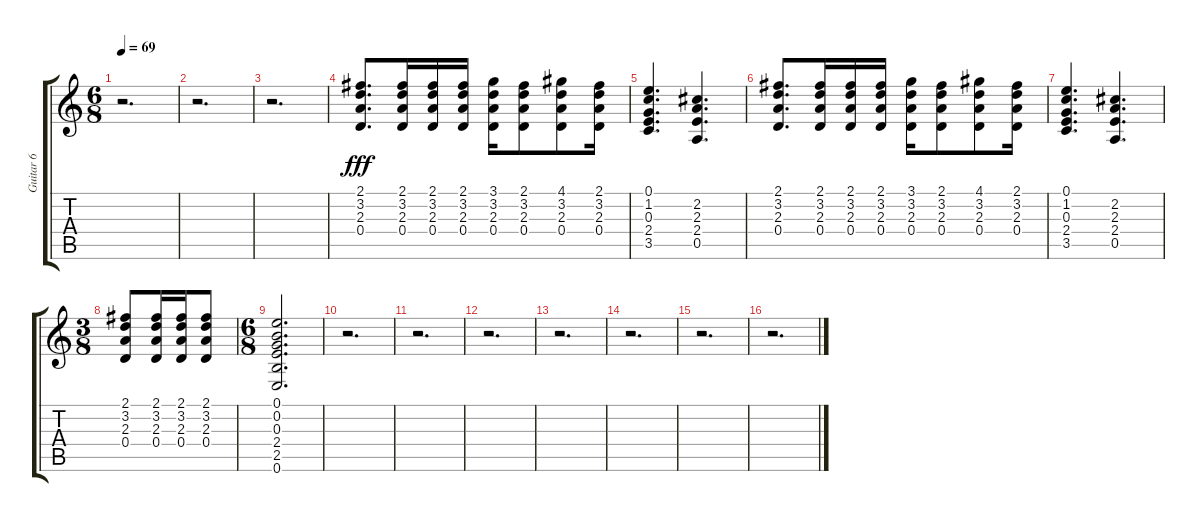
\track ("Guitar 6" "Guitar 6") {instrument electricguitarjazz}
\staff {score tabs}
\tuning (E4 B3 G3 D3 A2 E2) {hide}
\ts (6 8)
\tempo 69
\clef g2
\ks c
r.2{d dy fff} |
r.2{d} |
r.2{d} |
(2.1 3.2 2.3 0.4).8{d} (2.1 3.2 2.3 0.4).16 (2.1 3.2 2.3 0.4).16 (2.1 3.2 2.3 0.4).16 (3.1 3.2 2.3 0.4).16 (2.1 3.2 2.3 0.4).8 (4.1 3.2 2.3 0.4).8 (2.1 3.2 2.3 0.4).16 |
(0.1 1.2 0.3 2.4 3.5).4{d} (2.2 2.3 2.4 0.5).4{d} |
(2.1 3.2 2.3 0.4).8{d} (2.1 3.2 2.3 0.4).16 (2.1 3.2 2.3 0.4).16 (2.1 3.2 2.3 0.4).16 (3.1 3.2 2.3 0.4).16 (2.1 3.2 2.3 0.4).8 (4.1 3.2 2.3 0.4).8 (2.1 3.2 2.3 0.4).16 |
(0.1 1.2 0.3 2.4 3.5).4{d} (2.2 2.3 2.4 0.5).4{d} |
\ts (3 8)
(2.1 3.2 2.3 0.4).8 (2.1 3.2 2.3 0.4).16 (2.1 3.2 2.3 0.4).16 (2.1 3.2 2.3 0.4).8 |
\ts (6 8)
(0.1 0.2 0.3 2.4 2.5 0.6).2{d} |
r.2{d} |
r.2{d} |
r.2{d} |
r.2{d} |
r.2{d} |
r.2{d} |
r.2{d}
